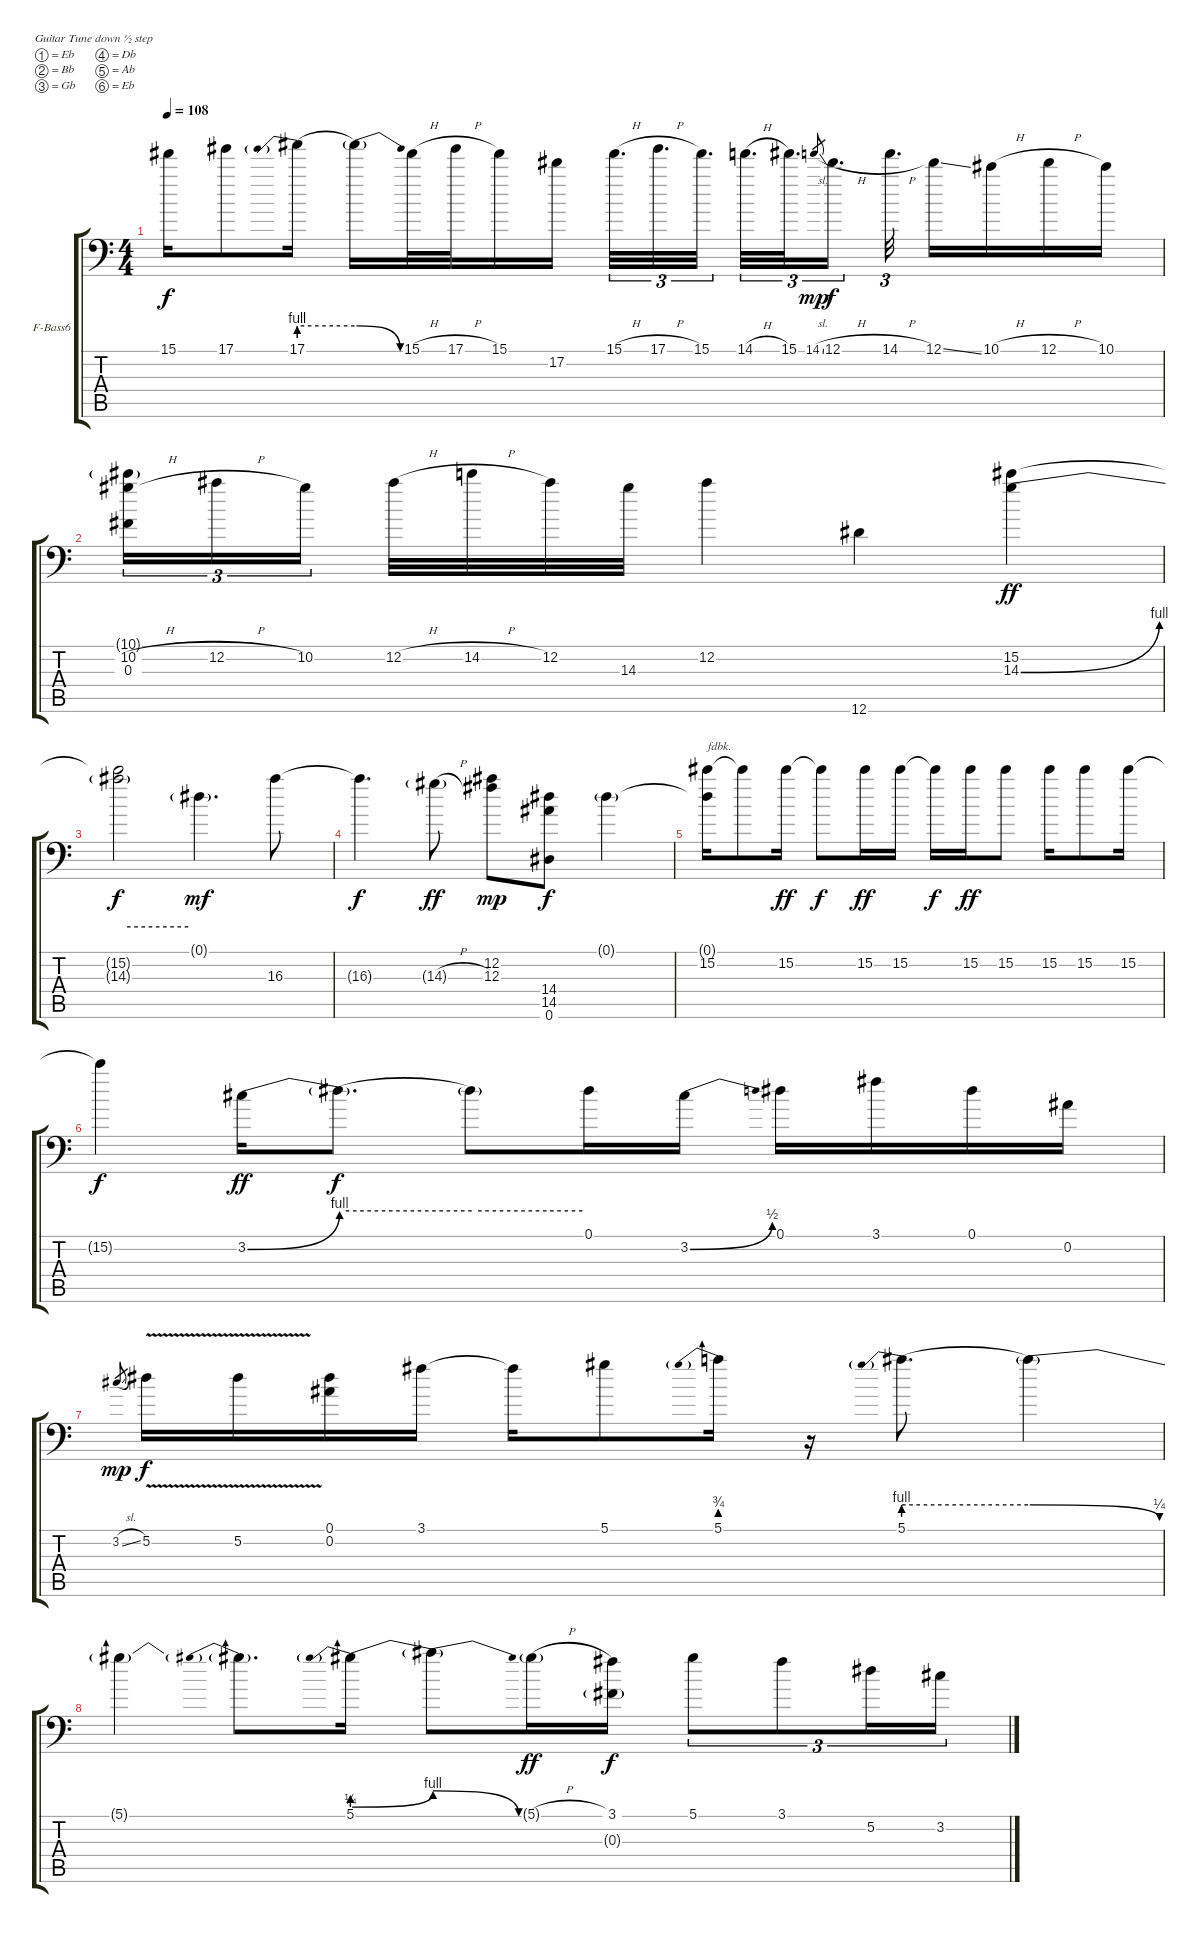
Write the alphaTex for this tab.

\bracketExtendMode groupsimilarinstruments
\firstSystemTrackNameOrientation horizontal
\otherSystemsTrackNameOrientation horizontal
\track ("Overdub" "F-Bass6") {instrument fretlessbass}
\staff {score tabs}
\tuning (Eb4 Bb3 Gb3 Db3 Ab2 Eb2)
\ts (4 4)
\tempo 108
\clef f4
\ks c
15.1.16{dy f} 17.1.8 17.1{be (prebend 0 4 60 4)}.16 17.1{be (release 0 4 60 0) t}.16 15.1{h}.32 17.1{h}.32 15.1.16 17.2.16 15.1{h}.32{d tu (3 2)} 17.1{h}.32{d tu (3 2)} 15.1.32{d tu (3 2)} 14.1{h}.32{d tu (3 2)} 15.1.32{d tu (3 2)} 14.1{sl}.8{gr dy mp} 12.1{h}.16{d tu (3 2) dy f} 14.1{h}.32{d tu (3 2)} 12.1{ss}.16 10.1{h}.16 12.1{h}.16 10.1.16 |
(10.1{g} 10.2{h} 0.3).16{tu (3 2)} 12.2{h}.16{tu (3 2)} 10.2.16{tu (3 2)} 12.2{h}.32 14.2{h}.32 12.2.32 14.3.32 12.2.4 12.6.4 (15.2 14.3{be (bend 0 0 60 4)}).4{dy ff} |
(15.2{t} 14.3{be (hold 0 4 60 4) t}).2{dy f} 0.1{g}.4{d dy mf} 16.3.8 |
16.3{t}.4{d dy f} 14.3{h g}.8{dy ff} (12.2 12.3).8{dy mp} (14.4 14.5 0.6).8{dy f} 0.1{g}.4 |
(0.1{t} 15.2).16{txt "fdbk."} 15.2{t}.8 15.2.16{dy ff} 15.2{t}.8{dy f} 15.2.16{dy ff} 15.2.16 15.2{t}.16{dy f} 15.2.16{dy ff} 15.2.8 15.2.16 15.2.8 15.2.16 |
15.2{t}.4{dy f} 3.2{be (bend 0 0 60 4)}.16{dy ff} 3.2{be (hold 0 4 60 4) t}.8{d dy f} 3.2{be (hold 0 4 60 4) t}.8 0.1.16 3.2{be (bend 0 0 60 2)}.16 0.1.16 3.1.16 0.1.16 0.2.16 |
3.2{sl}.8{gr dy mp} 5.2{v}.16{dy f} 5.2{v}.16 (0.1 0.2).16 3.1.16 3.1{t}.16 5.1.8 5.1{be (prebend 0 3 60 3)}.16 r.16 5.1{be (prebend 0 4 60 4)}.8{d} 5.1{be (release 0 4 60 1) t}.4 |
5.1{t}.4 5.1{be (prebend 0 1 60 1) t}.8{d} 5.1{be (prebendbend 0 1 60 4)}.16 5.1{be (release 0 4 60 0) t}.8 5.1{h g}.16{dy ff} (3.1 0.3{g}).16{dy f} 5.1.8{tu (3 2)} 3.1.8{tu (3 2)} 5.2.16{tu (3 2)} 3.2.16{tu (3 2)}
